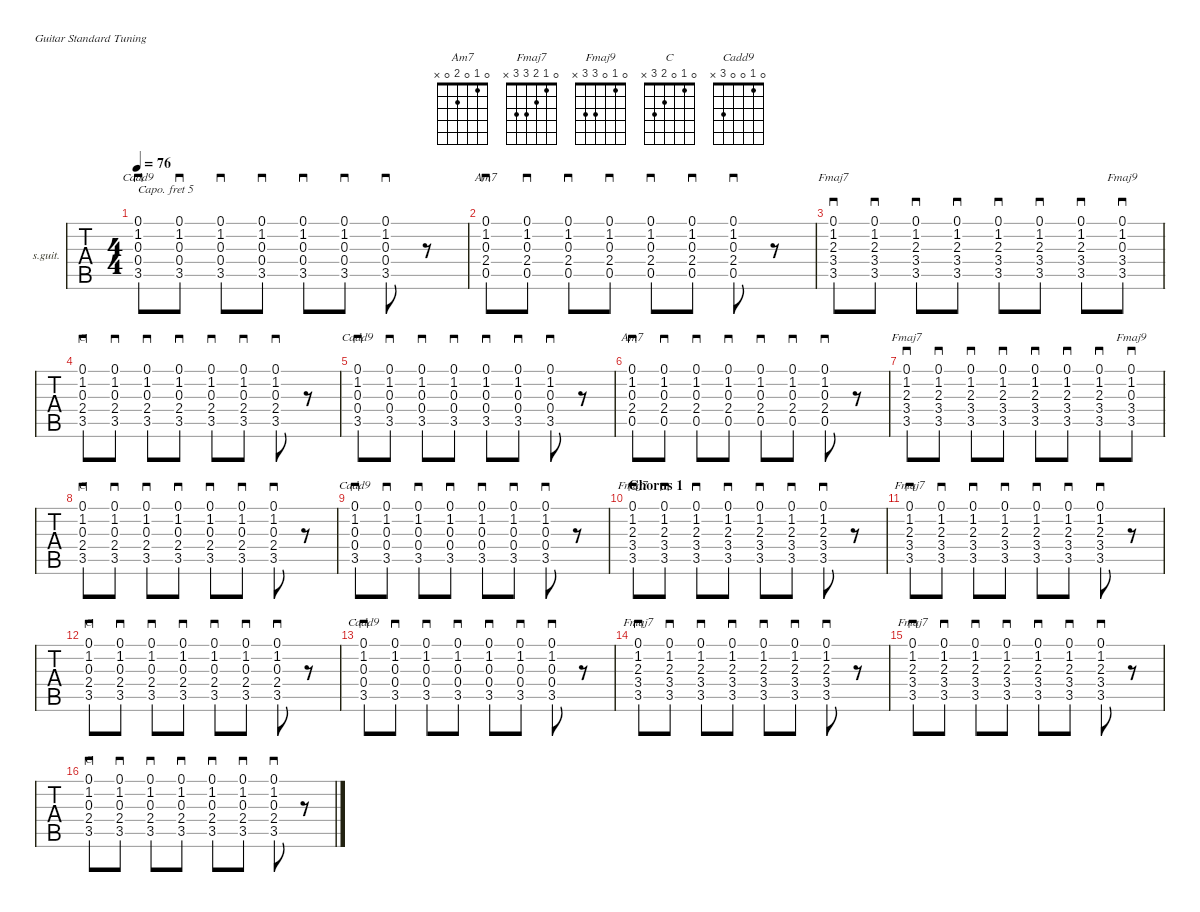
\defaultSystemsLayout 4
\hideDynamics
\bracketExtendMode nobrackets
\firstSystemTrackNameOrientation horizontal
\track ("fancy chords (capo) 06" "s.guit.") {instrument acousticguitarsteel}
\staff {tabs}
\capo 5
\tuning (E4 B3 G3 D3 A2 E2)
\chord ("Am7" 0 1 0 2 0 x) {showfingering false}
\chord ("Fmaj7" 0 1 2 3 3 x) {showfingering false}
\chord ("Fmaj9" 0 1 0 3 3 x) {showfingering false}
\chord ("C" 0 1 0 2 3 x) {showfingering false}
\chord ("Cadd9" 0 1 0 0 3 x) {showfingering false}
\ts (4 4)
\tempo 76
\clef g2
\ks gminor
(3.5{acc forcenatural} 0.4{acc forcenatural} 0.3{acc forcenatural} 1.2{acc forcenatural} 0.1{acc forcenatural}).8{sd ch "Cadd9" dy mf beam Up} (3.5{acc forcenatural} 0.4{acc forcenatural} 0.3{acc forcenatural} 1.2{acc forcenatural} 0.1{acc forcenatural}).8{sd beam Up} (3.5{acc forcenatural} 0.4{acc forcenatural} 0.3{acc forcenatural} 1.2{acc forcenatural} 0.1{acc forcenatural}).8{sd beam Up} (3.5{acc forcenatural} 0.4{acc forcenatural} 0.3{acc forcenatural} 1.2{acc forcenatural} 0.1{acc forcenatural}).8{sd beam Up} (3.5{acc forcenatural} 0.4{acc forcenatural} 0.3{acc forcenatural} 1.2{acc forcenatural} 0.1{acc forcenatural}).8{sd beam Up} (3.5{acc forcenatural} 0.4{acc forcenatural} 0.3{acc forcenatural} 1.2{acc forcenatural} 0.1{acc forcenatural}).8{sd beam Up} (3.5{acc forcenatural} 0.4{acc forcenatural} 0.3{acc forcenatural} 1.2{acc forcenatural} 0.1{acc forcenatural}).8{sd beam Up} r.8{beam Down} |
(0.5{acc forcenatural} 2.4{acc forcenatural} 0.3{acc forcenatural} 1.2{acc forcenatural} 0.1{acc forcenatural}).8{sd ch "Am7" beam Up} (0.5{acc forcenatural} 2.4{acc forcenatural} 0.3{acc forcenatural} 1.2{acc forcenatural} 0.1{acc forcenatural}).8{sd beam Up} (0.5{acc forcenatural} 2.4{acc forcenatural} 0.3{acc forcenatural} 1.2{acc forcenatural} 0.1{acc forcenatural}).8{sd beam Up} (0.5{acc forcenatural} 2.4{acc forcenatural} 0.3{acc forcenatural} 1.2{acc forcenatural} 0.1{acc forcenatural}).8{sd beam Up} (0.5{acc forcenatural} 2.4{acc forcenatural} 0.3{acc forcenatural} 1.2{acc forcenatural} 0.1{acc forcenatural}).8{sd beam Up} (0.5{acc forcenatural} 2.4{acc forcenatural} 0.3{acc forcenatural} 1.2{acc forcenatural} 0.1{acc forcenatural}).8{sd beam Up} (0.5{acc forcenatural} 2.4{acc forcenatural} 0.3{acc forcenatural} 1.2{acc forcenatural} 0.1{acc forcenatural}).8{sd beam Up} r.8{beam Down} |
(3.5{acc forcenatural} 3.4{acc forcenatural} 2.3{acc forcenatural} 1.2{acc forcenatural} 0.1{acc forcenatural}).8{sd ch "Fmaj7" beam Up} (3.5{acc forcenatural} 3.4{acc forcenatural} 2.3{acc forcenatural} 1.2{acc forcenatural} 0.1{acc forcenatural}).8{sd beam Up} (3.5{acc forcenatural} 3.4{acc forcenatural} 2.3{acc forcenatural} 1.2{acc forcenatural} 0.1{acc forcenatural}).8{sd beam Up} (3.5{acc forcenatural} 3.4{acc forcenatural} 2.3{acc forcenatural} 1.2{acc forcenatural} 0.1{acc forcenatural}).8{sd beam Up} (3.5{acc forcenatural} 3.4{acc forcenatural} 2.3{acc forcenatural} 1.2{acc forcenatural} 0.1{acc forcenatural}).8{sd beam Up} (3.5{acc forcenatural} 3.4{acc forcenatural} 2.3{acc forcenatural} 1.2{acc forcenatural} 0.1{acc forcenatural}).8{sd beam Up} (3.5{acc forcenatural} 3.4{acc forcenatural} 2.3{acc forcenatural} 1.2{acc forcenatural} 0.1{acc forcenatural}).8{sd beam Up} (3.5{acc forcenatural} 3.4{acc forcenatural} 0.3{acc forcenatural} 1.2{acc forcenatural} 0.1{acc forcenatural}).8{sd ch "Fmaj9" beam Up} |
(3.5{acc forcenatural} 2.4{acc forcenatural} 0.3{acc forcenatural} 1.2{acc forcenatural} 0.1{acc forcenatural}).8{sd ch "C" beam Up} (3.5{acc forcenatural} 2.4{acc forcenatural} 0.3{acc forcenatural} 1.2{acc forcenatural} 0.1{acc forcenatural}).8{sd beam Up} (3.5{acc forcenatural} 2.4{acc forcenatural} 0.3{acc forcenatural} 1.2{acc forcenatural} 0.1{acc forcenatural}).8{sd beam Up} (3.5{acc forcenatural} 2.4{acc forcenatural} 0.3{acc forcenatural} 1.2{acc forcenatural} 0.1{acc forcenatural}).8{sd beam Up} (3.5{acc forcenatural} 2.4{acc forcenatural} 0.3{acc forcenatural} 1.2{acc forcenatural} 0.1{acc forcenatural}).8{sd beam Up} (3.5{acc forcenatural} 2.4{acc forcenatural} 0.3{acc forcenatural} 1.2{acc forcenatural} 0.1{acc forcenatural}).8{sd beam Up} (3.5{acc forcenatural} 2.4{acc forcenatural} 0.3{acc forcenatural} 1.2{acc forcenatural} 0.1{acc forcenatural}).8{sd beam Up} r.8{beam Down} |
(3.5{acc forcenatural} 0.4{acc forcenatural} 0.3{acc forcenatural} 1.2{acc forcenatural} 0.1{acc forcenatural}).8{sd ch "Cadd9" beam Up} (3.5{acc forcenatural} 0.4{acc forcenatural} 0.3{acc forcenatural} 1.2{acc forcenatural} 0.1{acc forcenatural}).8{sd beam Up} (3.5{acc forcenatural} 0.4{acc forcenatural} 0.3{acc forcenatural} 1.2{acc forcenatural} 0.1{acc forcenatural}).8{sd beam Up} (3.5{acc forcenatural} 0.4{acc forcenatural} 0.3{acc forcenatural} 1.2{acc forcenatural} 0.1{acc forcenatural}).8{sd beam Up} (3.5{acc forcenatural} 0.4{acc forcenatural} 0.3{acc forcenatural} 1.2{acc forcenatural} 0.1{acc forcenatural}).8{sd beam Up} (3.5{acc forcenatural} 0.4{acc forcenatural} 0.3{acc forcenatural} 1.2{acc forcenatural} 0.1{acc forcenatural}).8{sd beam Up} (3.5{acc forcenatural} 0.4{acc forcenatural} 0.3{acc forcenatural} 1.2{acc forcenatural} 0.1{acc forcenatural}).8{sd beam Up} r.8{beam Down} |
(0.5{acc forcenatural} 2.4{acc forcenatural} 0.3{acc forcenatural} 1.2{acc forcenatural} 0.1{acc forcenatural}).8{sd ch "Am7" beam Up} (0.5{acc forcenatural} 2.4{acc forcenatural} 0.3{acc forcenatural} 1.2{acc forcenatural} 0.1{acc forcenatural}).8{sd beam Up} (0.5{acc forcenatural} 2.4{acc forcenatural} 0.3{acc forcenatural} 1.2{acc forcenatural} 0.1{acc forcenatural}).8{sd beam Up} (0.5{acc forcenatural} 2.4{acc forcenatural} 0.3{acc forcenatural} 1.2{acc forcenatural} 0.1{acc forcenatural}).8{sd beam Up} (0.5{acc forcenatural} 2.4{acc forcenatural} 0.3{acc forcenatural} 1.2{acc forcenatural} 0.1{acc forcenatural}).8{sd beam Up} (0.5{acc forcenatural} 2.4{acc forcenatural} 0.3{acc forcenatural} 1.2{acc forcenatural} 0.1{acc forcenatural}).8{sd beam Up} (0.5{acc forcenatural} 2.4{acc forcenatural} 0.3{acc forcenatural} 1.2{acc forcenatural} 0.1{acc forcenatural}).8{sd beam Up} r.8{beam Down} |
(3.5{acc forcenatural} 3.4{acc forcenatural} 2.3{acc forcenatural} 1.2{acc forcenatural} 0.1{acc forcenatural}).8{sd ch "Fmaj7" beam Up} (3.5{acc forcenatural} 3.4{acc forcenatural} 2.3{acc forcenatural} 1.2{acc forcenatural} 0.1{acc forcenatural}).8{sd beam Up} (3.5{acc forcenatural} 3.4{acc forcenatural} 2.3{acc forcenatural} 1.2{acc forcenatural} 0.1{acc forcenatural}).8{sd beam Up} (3.5{acc forcenatural} 3.4{acc forcenatural} 2.3{acc forcenatural} 1.2{acc forcenatural} 0.1{acc forcenatural}).8{sd beam Up} (3.5{acc forcenatural} 3.4{acc forcenatural} 2.3{acc forcenatural} 1.2{acc forcenatural} 0.1{acc forcenatural}).8{sd beam Up} (3.5{acc forcenatural} 3.4{acc forcenatural} 2.3{acc forcenatural} 1.2{acc forcenatural} 0.1{acc forcenatural}).8{sd beam Up} (3.5{acc forcenatural} 3.4{acc forcenatural} 2.3{acc forcenatural} 1.2{acc forcenatural} 0.1{acc forcenatural}).8{sd beam Up} (3.5{acc forcenatural} 3.4{acc forcenatural} 0.3{acc forcenatural} 1.2{acc forcenatural} 0.1{acc forcenatural}).8{sd ch "Fmaj9" beam Up} |
(3.5{acc forcenatural} 2.4{acc forcenatural} 0.3{acc forcenatural} 1.2{acc forcenatural} 0.1{acc forcenatural}).8{sd ch "C" beam Up} (3.5{acc forcenatural} 2.4{acc forcenatural} 0.3{acc forcenatural} 1.2{acc forcenatural} 0.1{acc forcenatural}).8{sd beam Up} (3.5{acc forcenatural} 2.4{acc forcenatural} 0.3{acc forcenatural} 1.2{acc forcenatural} 0.1{acc forcenatural}).8{sd beam Up} (3.5{acc forcenatural} 2.4{acc forcenatural} 0.3{acc forcenatural} 1.2{acc forcenatural} 0.1{acc forcenatural}).8{sd beam Up} (3.5{acc forcenatural} 2.4{acc forcenatural} 0.3{acc forcenatural} 1.2{acc forcenatural} 0.1{acc forcenatural}).8{sd beam Up} (3.5{acc forcenatural} 2.4{acc forcenatural} 0.3{acc forcenatural} 1.2{acc forcenatural} 0.1{acc forcenatural}).8{sd beam Up} (3.5{acc forcenatural} 2.4{acc forcenatural} 0.3{acc forcenatural} 1.2{acc forcenatural} 0.1{acc forcenatural}).8{sd beam Up} r.8{beam Down} |
(3.5{acc forcenatural} 0.4{acc forcenatural} 0.3{acc forcenatural} 1.2{acc forcenatural} 0.1{acc forcenatural}).8{sd ch "Cadd9" beam Up} (3.5{acc forcenatural} 0.4{acc forcenatural} 0.3{acc forcenatural} 1.2{acc forcenatural} 0.1{acc forcenatural}).8{sd beam Up} (3.5{acc forcenatural} 0.4{acc forcenatural} 0.3{acc forcenatural} 1.2{acc forcenatural} 0.1{acc forcenatural}).8{sd beam Up} (3.5{acc forcenatural} 0.4{acc forcenatural} 0.3{acc forcenatural} 1.2{acc forcenatural} 0.1{acc forcenatural}).8{sd beam Up} (3.5{acc forcenatural} 0.4{acc forcenatural} 0.3{acc forcenatural} 1.2{acc forcenatural} 0.1{acc forcenatural}).8{sd beam Up} (3.5{acc forcenatural} 0.4{acc forcenatural} 0.3{acc forcenatural} 1.2{acc forcenatural} 0.1{acc forcenatural}).8{sd beam Up} (3.5{acc forcenatural} 0.4{acc forcenatural} 0.3{acc forcenatural} 1.2{acc forcenatural} 0.1{acc forcenatural}).8{sd beam Up} r.8{beam Down} |
\section ("" "Chorus 1")
(3.5{acc forcenatural} 3.4{acc forcenatural} 2.3{acc forcenatural} 1.2{acc forcenatural} 0.1{acc forcenatural}).8{sd ch "Fmaj7" beam Up} (3.5{acc forcenatural} 3.4{acc forcenatural} 2.3{acc forcenatural} 1.2{acc forcenatural} 0.1{acc forcenatural}).8{sd beam Up} (3.5{acc forcenatural} 3.4{acc forcenatural} 2.3{acc forcenatural} 1.2{acc forcenatural} 0.1{acc forcenatural}).8{sd beam Up} (3.5{acc forcenatural} 3.4{acc forcenatural} 2.3{acc forcenatural} 1.2{acc forcenatural} 0.1{acc forcenatural}).8{sd beam Up} (3.5{acc forcenatural} 3.4{acc forcenatural} 2.3{acc forcenatural} 1.2{acc forcenatural} 0.1{acc forcenatural}).8{sd beam Up} (3.5{acc forcenatural} 3.4{acc forcenatural} 2.3{acc forcenatural} 1.2{acc forcenatural} 0.1{acc forcenatural}).8{sd beam Up} (3.5{acc forcenatural} 3.4{acc forcenatural} 2.3{acc forcenatural} 1.2{acc forcenatural} 0.1{acc forcenatural}).8{sd beam Up} r.8{beam Down} |
(3.5{acc forcenatural} 3.4{acc forcenatural} 2.3{acc forcenatural} 1.2{acc forcenatural} 0.1{acc forcenatural}).8{sd ch "Fmaj7" beam Up} (3.5{acc forcenatural} 3.4{acc forcenatural} 2.3{acc forcenatural} 1.2{acc forcenatural} 0.1{acc forcenatural}).8{sd beam Up} (3.5{acc forcenatural} 3.4{acc forcenatural} 2.3{acc forcenatural} 1.2{acc forcenatural} 0.1{acc forcenatural}).8{sd beam Up} (3.5{acc forcenatural} 3.4{acc forcenatural} 2.3{acc forcenatural} 1.2{acc forcenatural} 0.1{acc forcenatural}).8{sd beam Up} (3.5{acc forcenatural} 3.4{acc forcenatural} 2.3{acc forcenatural} 1.2{acc forcenatural} 0.1{acc forcenatural}).8{sd beam Up} (3.5{acc forcenatural} 3.4{acc forcenatural} 2.3{acc forcenatural} 1.2{acc forcenatural} 0.1{acc forcenatural}).8{sd beam Up} (3.5{acc forcenatural} 3.4{acc forcenatural} 2.3{acc forcenatural} 1.2{acc forcenatural} 0.1{acc forcenatural}).8{sd beam Up} r.8{beam Down} |
(3.5{acc forcenatural} 2.4{acc forcenatural} 0.3{acc forcenatural} 1.2{acc forcenatural} 0.1{acc forcenatural}).8{sd ch "C" beam Up} (3.5{acc forcenatural} 2.4{acc forcenatural} 0.3{acc forcenatural} 1.2{acc forcenatural} 0.1{acc forcenatural}).8{sd beam Up} (3.5{acc forcenatural} 2.4{acc forcenatural} 0.3{acc forcenatural} 1.2{acc forcenatural} 0.1{acc forcenatural}).8{sd beam Up} (3.5{acc forcenatural} 2.4{acc forcenatural} 0.3{acc forcenatural} 1.2{acc forcenatural} 0.1{acc forcenatural}).8{sd beam Up} (3.5{acc forcenatural} 2.4{acc forcenatural} 0.3{acc forcenatural} 1.2{acc forcenatural} 0.1{acc forcenatural}).8{sd beam Up} (3.5{acc forcenatural} 2.4{acc forcenatural} 0.3{acc forcenatural} 1.2{acc forcenatural} 0.1{acc forcenatural}).8{sd beam Up} (3.5{acc forcenatural} 2.4{acc forcenatural} 0.3{acc forcenatural} 1.2{acc forcenatural} 0.1{acc forcenatural}).8{sd beam Up} r.8{beam Down} |
(3.5{acc forcenatural} 0.4{acc forcenatural} 0.3{acc forcenatural} 1.2{acc forcenatural} 0.1{acc forcenatural}).8{sd ch "Cadd9" beam Up} (3.5{acc forcenatural} 0.4{acc forcenatural} 0.3{acc forcenatural} 1.2{acc forcenatural} 0.1{acc forcenatural}).8{sd beam Up} (3.5{acc forcenatural} 0.4{acc forcenatural} 0.3{acc forcenatural} 1.2{acc forcenatural} 0.1{acc forcenatural}).8{sd beam Up} (3.5{acc forcenatural} 0.4{acc forcenatural} 0.3{acc forcenatural} 1.2{acc forcenatural} 0.1{acc forcenatural}).8{sd beam Up} (3.5{acc forcenatural} 0.4{acc forcenatural} 0.3{acc forcenatural} 1.2{acc forcenatural} 0.1{acc forcenatural}).8{sd beam Up} (3.5{acc forcenatural} 0.4{acc forcenatural} 0.3{acc forcenatural} 1.2{acc forcenatural} 0.1{acc forcenatural}).8{sd beam Up} (3.5{acc forcenatural} 0.4{acc forcenatural} 0.3{acc forcenatural} 1.2{acc forcenatural} 0.1{acc forcenatural}).8{sd beam Up} r.8{beam Down} |
(3.5{acc forcenatural} 3.4{acc forcenatural} 2.3{acc forcenatural} 1.2{acc forcenatural} 0.1{acc forcenatural}).8{sd ch "Fmaj7" beam Up} (3.5{acc forcenatural} 3.4{acc forcenatural} 2.3{acc forcenatural} 1.2{acc forcenatural} 0.1{acc forcenatural}).8{sd beam Up} (3.5{acc forcenatural} 3.4{acc forcenatural} 2.3{acc forcenatural} 1.2{acc forcenatural} 0.1{acc forcenatural}).8{sd beam Up} (3.5{acc forcenatural} 3.4{acc forcenatural} 2.3{acc forcenatural} 1.2{acc forcenatural} 0.1{acc forcenatural}).8{sd beam Up} (3.5{acc forcenatural} 3.4{acc forcenatural} 2.3{acc forcenatural} 1.2{acc forcenatural} 0.1{acc forcenatural}).8{sd beam Up} (3.5{acc forcenatural} 3.4{acc forcenatural} 2.3{acc forcenatural} 1.2{acc forcenatural} 0.1{acc forcenatural}).8{sd beam Up} (3.5{acc forcenatural} 3.4{acc forcenatural} 2.3{acc forcenatural} 1.2{acc forcenatural} 0.1{acc forcenatural}).8{sd beam Up} r.8{beam Down} |
(3.5{acc forcenatural} 3.4{acc forcenatural} 2.3{acc forcenatural} 1.2{acc forcenatural} 0.1{acc forcenatural}).8{sd ch "Fmaj7" beam Up} (3.5{acc forcenatural} 3.4{acc forcenatural} 2.3{acc forcenatural} 1.2{acc forcenatural} 0.1{acc forcenatural}).8{sd beam Up} (3.5{acc forcenatural} 3.4{acc forcenatural} 2.3{acc forcenatural} 1.2{acc forcenatural} 0.1{acc forcenatural}).8{sd beam Up} (3.5{acc forcenatural} 3.4{acc forcenatural} 2.3{acc forcenatural} 1.2{acc forcenatural} 0.1{acc forcenatural}).8{sd beam Up} (3.5{acc forcenatural} 3.4{acc forcenatural} 2.3{acc forcenatural} 1.2{acc forcenatural} 0.1{acc forcenatural}).8{sd beam Up} (3.5{acc forcenatural} 3.4{acc forcenatural} 2.3{acc forcenatural} 1.2{acc forcenatural} 0.1{acc forcenatural}).8{sd beam Up} (3.5{acc forcenatural} 3.4{acc forcenatural} 2.3{acc forcenatural} 1.2{acc forcenatural} 0.1{acc forcenatural}).8{sd beam Up} r.8{beam Down} |
(3.5{acc forcenatural} 2.4{acc forcenatural} 0.3{acc forcenatural} 1.2{acc forcenatural} 0.1{acc forcenatural}).8{sd ch "C" beam Up} (3.5{acc forcenatural} 2.4{acc forcenatural} 0.3{acc forcenatural} 1.2{acc forcenatural} 0.1{acc forcenatural}).8{sd beam Up} (3.5{acc forcenatural} 2.4{acc forcenatural} 0.3{acc forcenatural} 1.2{acc forcenatural} 0.1{acc forcenatural}).8{sd beam Up} (3.5{acc forcenatural} 2.4{acc forcenatural} 0.3{acc forcenatural} 1.2{acc forcenatural} 0.1{acc forcenatural}).8{sd beam Up} (3.5{acc forcenatural} 2.4{acc forcenatural} 0.3{acc forcenatural} 1.2{acc forcenatural} 0.1{acc forcenatural}).8{sd beam Up} (3.5{acc forcenatural} 2.4{acc forcenatural} 0.3{acc forcenatural} 1.2{acc forcenatural} 0.1{acc forcenatural}).8{sd beam Up} (3.5{acc forcenatural} 2.4{acc forcenatural} 0.3{acc forcenatural} 1.2{acc forcenatural} 0.1{acc forcenatural}).8{sd beam Up} r.8{beam Down}
